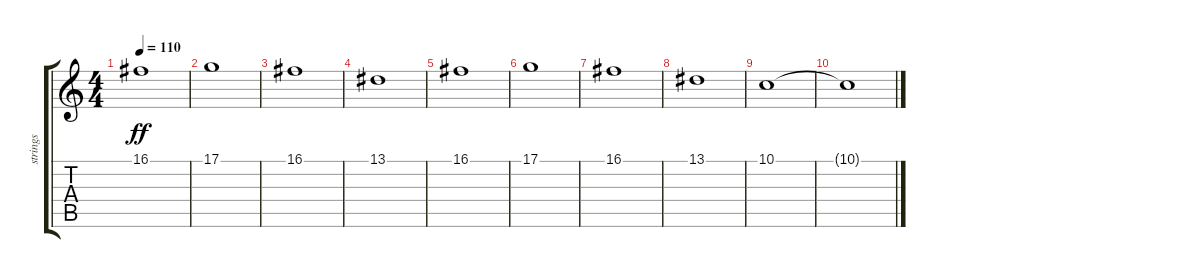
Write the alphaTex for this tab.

\track ("strings" "strings") {instrument stringensemble1}
\staff {score tabs}
\tuning (D4 A3 F3 C3 G2 C2) {hide}
\ts (4 4)
\tempo 110
\clef g2
\ks c
16.1.1{dy ff} |
17.1.1 |
16.1.1 |
13.1.1 |
16.1.1 |
17.1.1 |
16.1.1 |
13.1.1 |
10.1.1 |
10.1{t}.1
